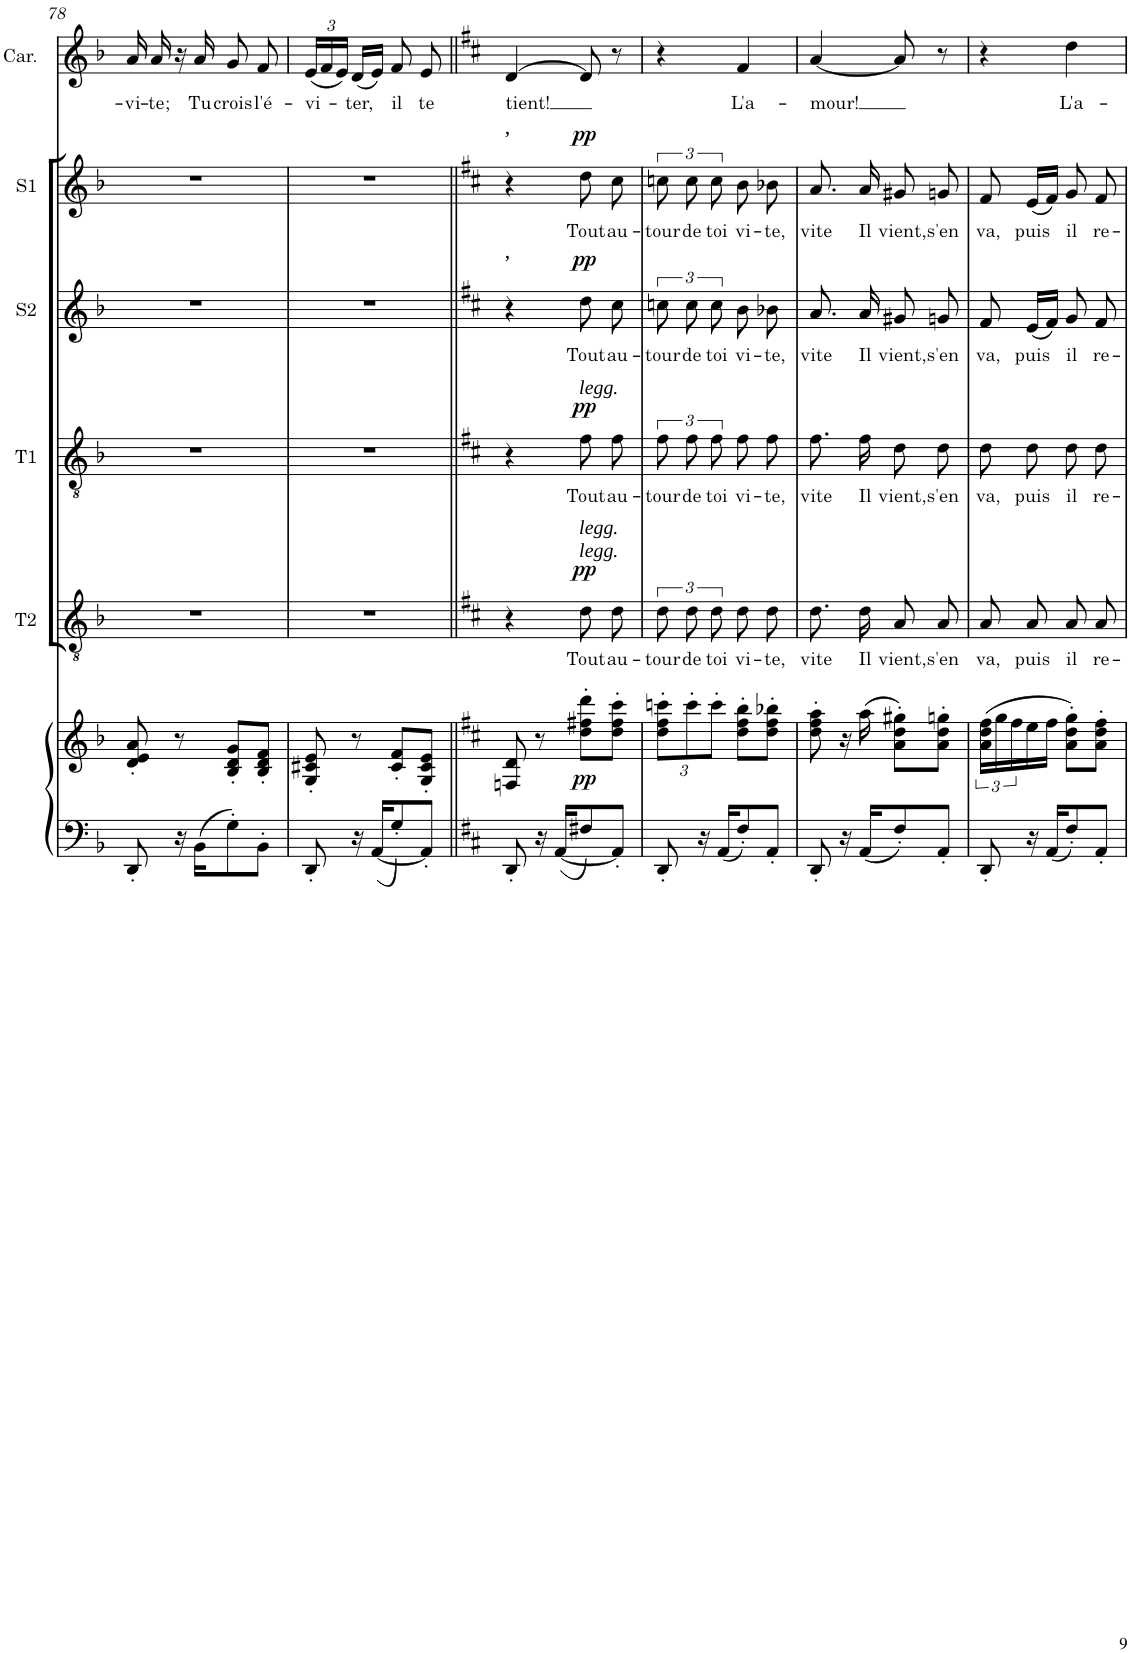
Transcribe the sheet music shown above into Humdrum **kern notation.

**kern	**kern	**dynam	**kern	**text	**dynam	**kern	**text	**dynam	**kern	**text	**dynam	**kern	**text	**dynam	**kern	**text
*part6	*part6	*part6	*part5	*part5	*part5	*part4	*part4	*part4	*part3	*part3	*part3	*part2	*part2	*part2	*part1	*part1
*staff7	*staff6	*staff6/7	*staff5	*staff5	*staff5	*staff4	*staff4	*staff4	*staff3	*staff3	*staff3	*staff2	*staff2	*staff2	*staff1	*staff1
*I"Midi_1	*	*	*I"Ténor 2	*	*	*I"Ténor 1	*	*	*I"Soprano 2	*	*	*I"Soprano 1	*	*	*I"Carmen	*
*	*	*	*I'T2	*	*	*I'T1	*	*	*I'S2	*	*	*I'S1	*	*	*I'Car.	*
!!LO:PB:g=z
*clefF4	*clefG2	*	*clefGv2	*	*	*clefGv2	*	*	*clefG2	*	*	*clefG2	*	*	*clefG2	*
*k[b-]	*k[b-]	*	*k[b-]	*	*	*k[b-]	*	*	*k[b-]	*	*	*k[b-]	*	*	*k[b-]	*
*M2/4	*M2/4	*	*M2/4	*	*	*M2/4	*	*	*M2/4	*	*	*M2/4	*	*	*M2/4	*
=78	=78	=78	=78	=78	=78	=78	=78	=78	=78	=78	=78	=78	=78	=78	=78	=78
!	!	!	!	!	!	!	!	!	!	!	!	!	!	!	!	!LO:LY:b
8DD'/	8d/' 8e/' 8a/'	.	2r	.	.	2r	.	.	2r	.	.	2r	.	.	16a/	-vi-
!	!	!	!	!	!	!	!	!	!	!	!	!	!	!	!	!LO:LY:b
.	.	.	.	.	.	.	.	.	.	.	.	.	.	.	16a/	-te;
16r	8r	.	.	.	.	.	.	.	.	.	.	.	.	.	16r	.
!	!	!	!	!	!	!	!	!	!	!	!	!	!	!	!	!LO:LY:b
16BB-\KL	.	.	.	.	.	.	.	.	.	.	.	.	.	.	16a/	Tu
!	!	!	!	!	!	!	!	!	!	!	!	!	!	!	!	!LO:LY:b
8G'\	8B-/' 8d/' 8g/'L	.	.	.	.	.	.	.	.	.	.	.	.	.	8g/	crois
!	!	!	!	!	!	!	!	!	!	!	!	!	!	!	!	!LO:LY:b
8BB-'\J	8B-/' 8d/' 8f/'J	.	.	.	.	.	.	.	.	.	.	.	.	.	8f/	l'é-
=79	=79	=79	=79	=79	=79	=79	=79	=79	=79	=79	=79	=79	=79	=79	=79	=79
*	*	*	*	*	*	*	*	*	*	*	*	*	*	*	*Xbrackettup	*
!	!	!	!	!	!	!	!	!	!	!	!	!	!	!	!	!LO:LY:b
8DD'/	8G/' 8c#X/' 8e/'	.	2r	.	.	2r	.	.	2r	.	.	2r	.	.	(<24e/LL	-vi-
.	.	.	.	.	.	.	.	.	.	.	.	.	.	.	24f/	.
.	.	.	.	.	.	.	.	.	.	.	.	.	.	.	24e/JJ)	.
!	!	!	!	!	!	!	!	!	!	!	!	!	!	!	!	!LO:LY:b
16r	8r	.	.	.	.	.	.	.	.	.	.	.	.	.	(16d/LL	-ter,
[16AA/KL	.	.	.	.	.	.	.	.	.	.	.	.	.	.	16e/JJ)	.
!	!	!	!	!	!	!	!	!	!	!	!	!	!	!	!	!LO:LY:b
8G'/	8c#/' 8f/'L	.	.	.	.	.	.	.	.	.	.	.	.	.	8f/	il
!	!	!	!	!	!	!	!	!	!	!	!	!	!	!	!	!LO:LY:b
8AA'/J]	8G/' 8c#/' 8e/'J	.	.	.	.	.	.	.	.	.	.	.	.	.	8e/	te
=80||	=80||	=80||	=80||	=80||	=80||	=80||	=80||	=80||	=80||	=80||	=80||	=80||	=80||	=80||	=80||	=80||
*k[f#c#]	*k[f#c#]	*	*k[f#c#]	*	*	*k[f#c#]	*	*	*k[f#c#]	*	*	*k[f#c#]	*	*	*k[f#c#]	*
!	!	!	!	!	!	!	!	!	!	!	!	!LO:TX:a:t=,	!	!	!	!
!	!	!	!	!	!	!	!	!	!LO:TX:a:t=,	!	!	!	!	!	!	!
!	!	!	!	!	!	!	!	!	!	!	!	!	!	!	!	!LO:LY:b
8DD'/	8Fn/ 8d/	.	4r	.	.	4r	.	.	4r	.	.	4r	.	.	[>4d/	tient!
16r	8r	.	.	.	.	.	.	.	.	.	.	.	.	.	.	.
[16AA/KL	.	.	.	.	.	.	.	.	.	.	.	.	.	.	.	.
!	!	!	!	!	!	!LO:TX:a:i:t=legg.	!	!	!	!	!	!	!	!	!	!
!	!	!	!LO:TX:a:i:t=legg.	!	!	!	!	!	!	!	!	!	!	!	!	!
!	!	!	!LO:TX:a:i:t=legg.	!	!	!	!	!	!	!	!	!	!	!	!	!
!	!	!LO:DY:b	!	!LO:LY:b	!LO:DY:a	!	!LO:LY:b	!LO:DY:a	!	!LO:LY:b	!LO:DY:a	!	!LO:LY:b	!LO:DY:a	!	!
8F#X/	8dd\' 8ff#X\' 8ddd\'L	pp	8d\L	Tout	pp	8f#\L	Tout	pp	8dd\	Tout	pp	8dd\	Tout	pp	8d/]	.
!	!	!	!	!LO:LY:b	!	!	!LO:LY:b	!	!	!LO:LY:b	!	!	!LO:LY:b	!	!	!
8AA'/J]	8dd\' 8ff#\' 8ccc#\'J	.	8d\J	au-	.	8f#\J	au-	.	8cc#\	au-	.	8cc#\	au-	.	8r	.
=81	=81	=81	=81	=81	=81	=81	=81	=81	=81	=81	=81	=81	=81	=81	=81	=81
*	*Xbrackettup	*	*	*	*	*	*	*	*	*	*	*	*	*	*	*
!	!	!	!	!LO:LY:b	!	!	!LO:LY:b	!	!	!LO:LY:b	!	!	!LO:LY:b	!	!	!
8DD'/	12dd\' 12ff#\' 12cccn\'L	.	12d\L	-tour	.	12f#\L	-tour	.	12ccn\	-tour	.	12ccn\	-tour	.	4r	.
!	!	!	!	!LO:LY:b	!	!	!LO:LY:b	!	!	!LO:LY:b	!	!	!LO:LY:b	!	!	!
.	12ccc'\	.	12d\	de	.	12f#\	de	.	12cc\	de	.	12cc\	de	.	.	.
16r	.	.	.	.	.	.	.	.	.	.	.	.	.	.	.	.
!	!	!	!	!LO:LY:b	!	!	!LO:LY:b	!	!	!LO:LY:b	!	!	!LO:LY:b	!	!	!
.	12ccc'\J	.	12d\J	toi	.	12f#\J	toi	.	12cc\	toi	.	12cc\	toi	.	.	.
16AA/KL	.	.	.	.	.	.	.	.	.	.	.	.	.	.	.	.
!	!	!	!	!LO:LY:b	!	!	!LO:LY:b	!	!	!LO:LY:b	!	!	!LO:LY:b	!	!	!LO:LY:b
8F#'/	8dd\' 8ff#\' 8bb\'L	.	8d\L	vi-	.	8f#\L	vi-	.	8b\	vi-	.	8b\	vi-	.	4f#/	L'a-
!	!	!	!	!LO:LY:b	!	!	!LO:LY:b	!	!	!LO:LY:b	!	!	!LO:LY:b	!	!	!
8AA'/J	8dd\' 8ff#\' 8bb-X\'J	.	8d\J	-te,	.	8f#\J	-te,	.	8b-X\	-te,	.	8b-X\	-te,	.	.	.
=82	=82	=82	=82	=82	=82	=82	=82	=82	=82	=82	=82	=82	=82	=82	=82	=82
!	!	!	!	!LO:LY:b	!	!	!LO:LY:b	!	!	!LO:LY:b	!	!	!LO:LY:b	!	!	!LO:LY:b
8DD'/	8dd\' 8ff#\' 8aa\'	.	8.d\L	vite	.	8.f#\L	vite	.	8.a/	vite	.	8.a/	vite	.	[4a/	-mour!
16r	16r	.	.	.	.	.	.	.	.	.	.	.	.	.	.	.
!	!	!	!	!LO:LY:b	!	!	!LO:LY:b	!	!	!LO:LY:b	!	!	!LO:LY:b	!	!	!
16AA/KL	(>16aa\	.	16d\Jk	Il	.	16f#\Jk	Il	.	16a/	Il	.	16a/	Il	.	.	.
!	!	!	!	!LO:LY:b	!	!	!LO:LY:b	!	!	!LO:LY:b	!	!	!LO:LY:b	!	!	!
8F#'/	8a\' 8dd\' 8gg#X\'L)	.	8A/L	vient,	.	8d\L	vient,	.	8g#X/	vient,	.	8g#X/	vient,	.	8a/]	.
!	!	!	!	!LO:LY:b	!	!	!LO:LY:b	!	!	!LO:LY:b	!	!	!LO:LY:b	!	!	!
8AA'/J	8a\' 8dd\' 8ggn\'J	.	8A/J	s'en	.	8d\J	s'en	.	8gn/	s'en	.	8gn/	s'en	.	8r	.
=83	=83	=83	=83	=83	=83	=83	=83	=83	=83	=83	=83	=83	=83	=83	=83	=83
*	*brackettup	*	*	*	*	*	*	*	*	*	*	*	*	*	*	*
!	!	!	!	!LO:LY:b	!	!	!LO:LY:b	!	!	!LO:LY:b	!	!	!LO:LY:b	!	!	!
8DD'/	(>24a\ 24dd\ 24ff#\LL	.	8A/L	va,	.	8d\L	va,	.	8f#/	va,	.	8f#/	va,	.	4r	.
.	24gg\	.	.	.	.	.	.	.	.	.	.	.	.	.	.	.
.	24ff#\	.	.	.	.	.	.	.	.	.	.	.	.	.	.	.
!	!	!	!	!LO:LY:b	!	!	!LO:LY:b	!	!	!LO:LY:b	!	!	!LO:LY:b	!	!	!
16r	16ee\	.	8A/J	puis	.	8d\J	puis	.	(<16e/LL	puis	.	(<16e/LL	puis	.	.	.
16AA/KL	16ff#\JJ	.	.	.	.	.	.	.	16f#/JJ)	.	.	16f#/JJ)	.	.	.	.
!	!	!	!	!LO:LY:b	!	!	!LO:LY:b	!	!	!LO:LY:b	!	!	!LO:LY:b	!	!	!LO:LY:b
8F#'/	8a\' 8dd\' 8gg\'L)	.	8A/L	il	.	8d\L	il	.	8g/	il	.	8g/	il	.	4dd\	L'a-
!	!	!	!	!LO:LY:b	!	!	!LO:LY:b	!	!	!LO:LY:b	!	!	!LO:LY:b	!	!	!
8AA'/J	8a\' 8dd\' 8ff#\'J	.	8A/J	re-	.	8d\J	re-	.	8f#/	re-	.	8f#/	re-	.	.	.
=	=	=	=	=	=	=	=	=	=	=	=	=	=	=	=	=
*-	*-	*-	*-	*-	*-	*-	*-	*-	*-	*-	*-	*-	*-	*-	*-	*-
